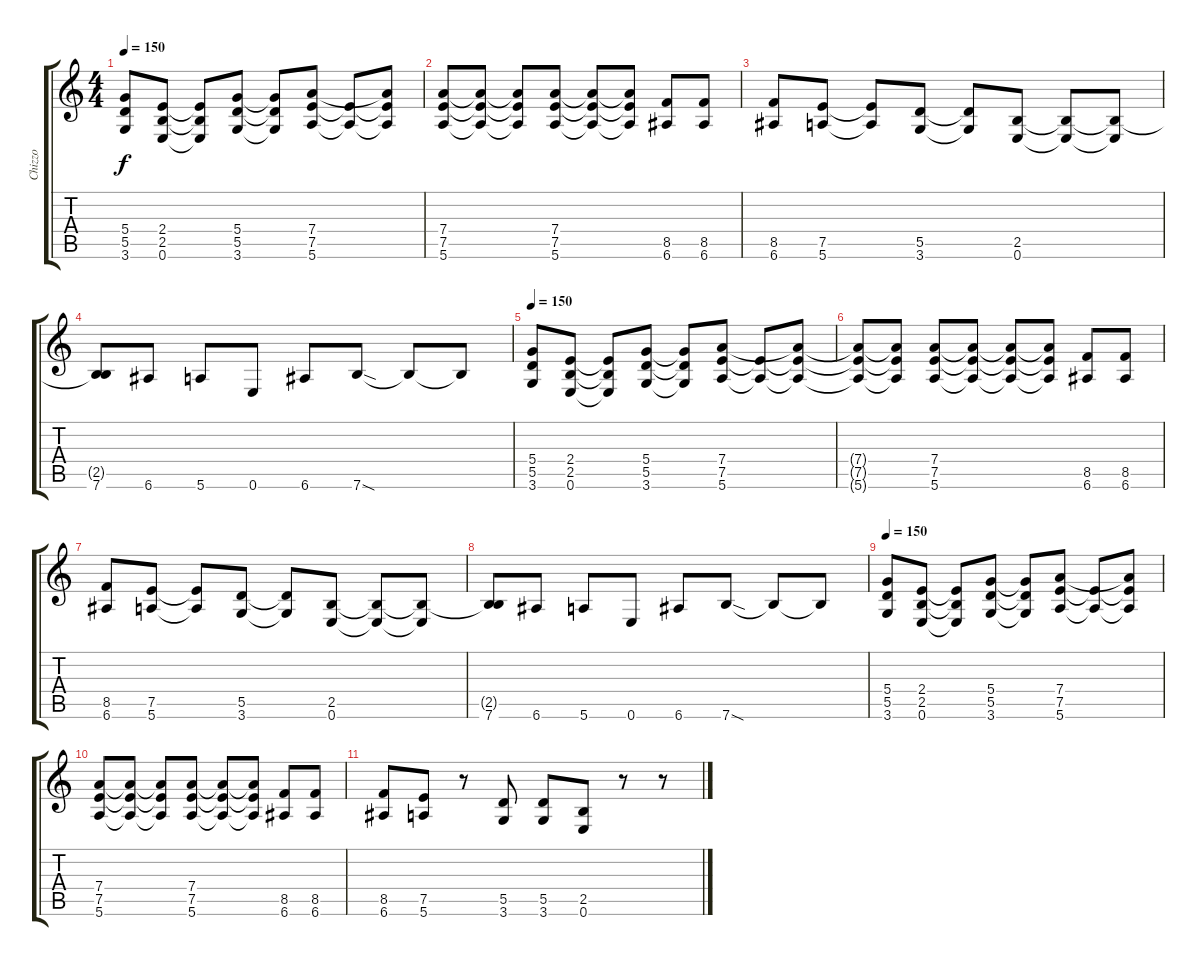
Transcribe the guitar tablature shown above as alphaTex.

\track ("Chizzo" "Chizzo") {instrument distortionguitar}
\staff {score tabs}
\tuning (E4 B3 G3 D3 A2 E2) {hide}
\ts (4 4)
\tempo 150
\clef g2
\ks c
(5.4 5.5 3.6).8{dy f instrument distortionguitar} (2.4 2.5 0.6).8 (2.4{t} 2.5{t} 0.6{t}).8 (5.4 5.5 3.6).8 (5.4{t} 5.5{t} 3.6{t}).8 (7.4 7.5 5.6).8 (7.5{t} 5.6{t}).8 (7.4{t} 7.5{t} 5.6{t}).8 |
(7.4 7.5 5.6).8 (7.4{t} 7.5{t} 5.6{t}).8 (7.4{t} 7.5{t} 5.6{t}).8 (7.4 7.5 5.6).8 (7.4{t} 7.5{t} 5.6{t}).8 (7.4{t} 7.5{t} 5.6{t}).8 (8.5 6.6).8 (8.5 6.6).8 |
(8.5 6.6).8 (7.5 5.6).8 (7.5{t} 5.6{t}).8 (5.5 3.6).8 (5.5{t} 3.6{t}).8 (2.5 0.6).8 (2.5{t} 0.6{t}).8 (2.5{t} 0.6{t}).8 |
(2.5{t} 7.6).8 6.6.8 5.6.8 0.6.8 6.6.8 7.6{sod}.8 7.6{t}.8 7.6{t}.8 |
\tempo 150
(5.4 5.5 3.6).8{instrument distortionguitar} (2.4 2.5 0.6).8 (2.4{t} 2.5{t} 0.6{t}).8 (5.4 5.5 3.6).8 (5.4{t} 5.5{t} 3.6{t}).8 (7.4 7.5 5.6).8 (7.5{t} 5.6{t}).8 (7.4{t} 7.5{t} 5.6{t}).8 |
(7.4{t} 7.5{t} 5.6{t}).8 (7.4{t} 7.5{t} 5.6{t}).8 (7.4 7.5 5.6).8 (7.4{t} 7.5{t} 5.6{t}).8 (7.4{t} 7.5{t} 5.6{t}).8 (7.4{t} 7.5{t} 5.6{t}).8 (8.5 6.6).8 (8.5 6.6).8 |
(8.5 6.6).8 (7.5 5.6).8 (7.5{t} 5.6{t}).8 (5.5 3.6).8 (5.5{t} 3.6{t}).8 (2.5 0.6).8 (2.5{t} 0.6{t}).8 (2.5{t} 0.6{t}).8 |
(2.5{t} 7.6).8 6.6.8 5.6.8 0.6.8 6.6.8 7.6{sod}.8 7.6{t}.8 7.6{t}.8 |
\tempo 150
(5.4 5.5 3.6).8{instrument distortionguitar} (2.4 2.5 0.6).8 (2.4{t} 2.5{t} 0.6{t}).8 (5.4 5.5 3.6).8 (5.4{t} 5.5{t} 3.6{t}).8 (7.4 7.5 5.6).8 (7.5{t} 5.6{t}).8 (7.4{t} 7.5{t} 5.6{t}).8 |
(7.4 7.5 5.6).8 (7.4{t} 7.5{t} 5.6{t}).8 (7.4{t} 7.5{t} 5.6{t}).8 (7.4 7.5 5.6).8 (7.4{t} 7.5{t} 5.6{t}).8 (7.4{t} 7.5{t} 5.6{t}).8 (8.5 6.6).8 (8.5 6.6).8 |
(8.5 6.6).8 (7.5 5.6).8 r.8 (5.5 3.6).8 (5.5 3.6).8 (2.5 0.6).8 r.8 r.8
